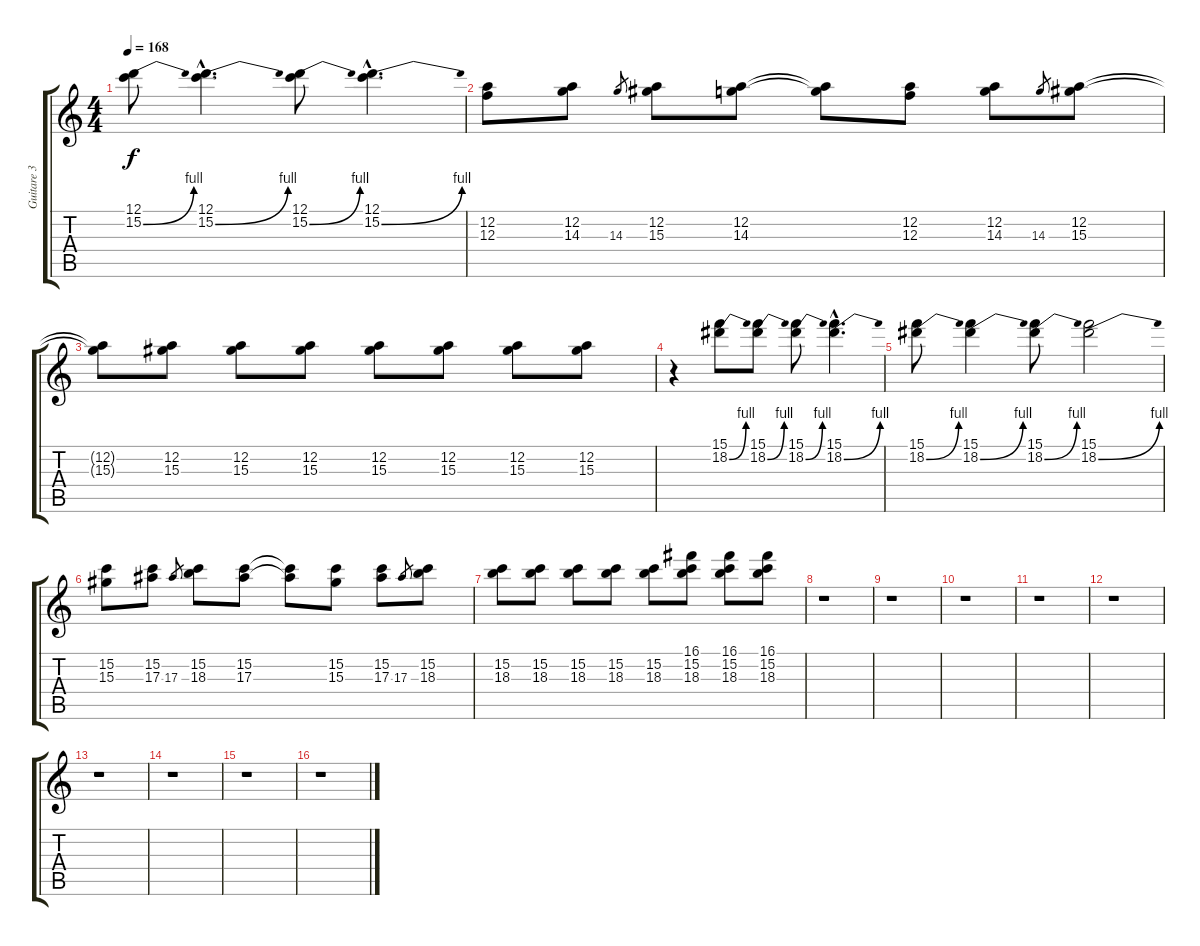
\track ("Guitare 3" "Guitare 3") {instrument distortionguitar}
\staff {score tabs}
\tuning (D4 A3 F3 C3 G2 D2) {hide}
\ts (4 4)
\tempo 168
\clef g2
\ks c
(12.1 15.2{be (bend 0 0 60 4)}).8{dy f} (12.1{hac} 15.2{be (bend 0 0 60 4) hac}).4{d} (12.1 15.2{be (bend 0 0 60 4)}).8 (12.1{hac} 15.2{be (bend 0 0 60 4) hac}).4{d} |
(12.2 12.3).8 (12.2 14.3).8 14.3.8{gr} (12.2 15.3).8 (12.2 14.3).8 (12.2{t} 14.3{t}).8 (12.2 12.3).8 (12.2 14.3).8 14.3.8{gr} (12.2 15.3).8 |
(12.2{t} 15.3{t}).8 (12.2 15.3).8 (12.2 15.3).8 (12.2 15.3).8 (12.2 15.3).8 (12.2 15.3).8 (12.2 15.3).8 (12.2 15.3).8 |
r.4 (15.1 18.2{be (bend 0 0 60 4)}).8 (15.1 18.2{be (bend 0 0 60 4)}).8 (15.1 18.2{be (bend 0 0 60 4)}).8 (15.1{hac} 18.2{be (bend 0 0 60 4) hac}).4{d} |
(15.1 18.2{be (bend 0 0 60 4)}).8 (15.1 18.2{be (bend 0 0 60 4)}).4 (15.1 18.2{be (bend 0 0 60 4)}).8 (15.1 18.2{be (bend 0 0 60 4)}).2 |
(15.2 15.3).8 (15.2 17.3).8 17.3.8{gr} (15.2 18.3).8 (15.2 17.3).8 (15.2{t} 17.3{t}).8 (15.2 15.3).8 (15.2 17.3).8 17.3.8{gr} (15.2 18.3).8 |
(15.2 18.3).8 (15.2 18.3).8 (15.2 18.3).8 (15.2 18.3).8 (15.2 18.3).8 (16.1 15.2 18.3).8 (16.1 15.2 18.3).8 (16.1 15.2 18.3).8 |
r.1 |
r.1 |
r.1 |
r.1 |
r.1 |
r.1 |
r.1 |
r.1 |
r.1
